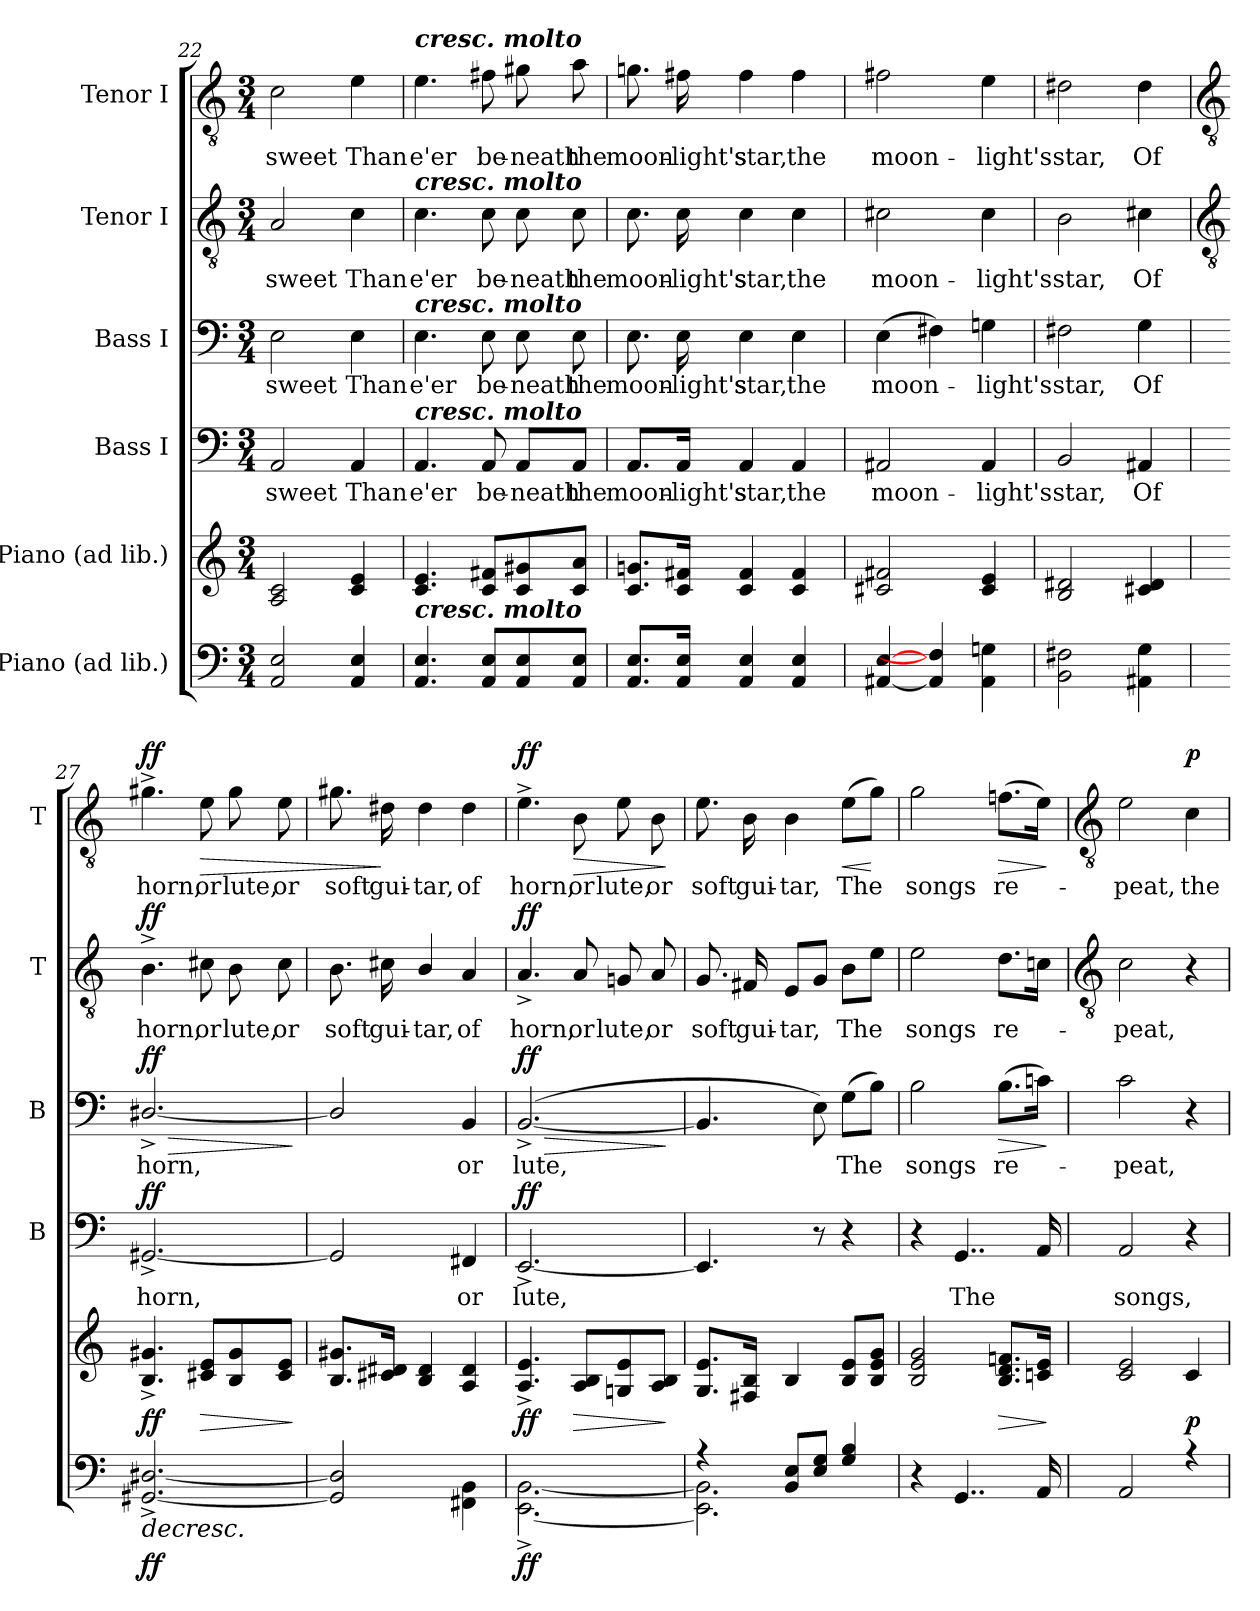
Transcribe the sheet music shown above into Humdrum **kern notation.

**kern	**dynam	**kern	**dynam	**kern	**text	**dynam	**kern	**text	**dynam	**kern	**text	**dynam	**kern	**text	**dynam
*part6	*part6	*part5	*part5	*part4	*part4	*part4	*part3	*part3	*part3	*part2	*part2	*part2	*part1	*part1	*part1
*staff6	*staff6	*staff5	*staff5	*staff4	*staff4	*staff4	*staff3	*staff3	*staff3	*staff2	*staff2	*staff2	*staff1	*staff1	*staff1
*I"Piano (ad lib.)	*	*I"Piano (ad lib.)	*	*I"Bass I	*	*	*I"Bass I	*	*	*I"Tenor I	*	*	*I"Tenor I	*	*
*	*	*	*	*I'B	*	*	*I'B	*	*	*I'T	*	*	*I'T	*	*
*clefF4	*	*clefG2	*	*clefF4	*	*	*clefF4	*	*	*clefGv2	*	*	*clefGv2	*	*
*k[]	*	*k[]	*	*k[]	*	*	*k[]	*	*	*k[]	*	*	*k[]	*	*
*C:	*	*C:	*	*C:	*	*	*C:	*	*	*C:	*	*	*C:	*	*
*M3/4	*	*M3/4	*	*M3/4	*	*	*M3/4	*	*	*M3/4	*	*	*M3/4	*	*
=22	=22	=22	=22	=22	=22	=22	=22	=22	=22	=22	=22	=22	=22	=22	=22
!	!	!	!	!	!LO:LY:b	!	!	!LO:LY:b	!	!	!LO:LY:b	!	!	!LO:LY:b	!
2AA 2E	.	2A 2c	.	2AA	sweet	.	2E	sweet	.	2A	sweet	.	2c	sweet	.
!	!	!	!	!	!LO:LY:b	!	!	!LO:LY:b	!	!	!LO:LY:b	!	!	!LO:LY:b	!
4AA 4E	.	4c 4e	.	4AA	Than	.	4E	Than	.	4c	Than	.	4e	Than	.
=23	=23	=23	=23	=23	=23	=23	=23	=23	=23	=23	=23	=23	=23	=23	=23
!	!	!	!	!	!	!	!	!	!	!	!	!	!LO:TX:a:Bi:t=cresc. molto	!	!
!	!	!	!	!	!	!	!	!	!	!LO:TX:a:Bi:t=cresc. molto	!	!	!	!	!
!	!	!	!	!	!	!	!LO:TX:a:Bi:t=cresc. molto	!	!	!	!	!	!	!	!
!	!	!	!	!LO:TX:a:Bi:t=cresc. molto	!	!	!	!	!	!	!	!	!	!	!
!LO:TX:a:Bi:t=cresc. molto	!	!	!	!	!	!	!	!	!	!	!	!	!	!	!
!	!	!	!	!	!LO:LY:b	!	!	!LO:LY:b	!	!	!LO:LY:b	!	!	!LO:LY:b	!
4.AA 4.E	.	4.c 4.e	.	4.AA	e'er	.	4.E	e'er	.	4.c	e'er	.	4.e	e'er	.
!	!	!	!	!	!LO:LY:b	!	!	!LO:LY:b	!	!	!LO:LY:b	!	!	!LO:LY:b	!
8AA 8EL	.	8c 8f#XL	.	8AA	be-	.	8E	be-	.	8c	be-	.	8f#X	be-	.
!	!	!	!	!	!LO:LY:b	!	!	!LO:LY:b	!	!	!LO:LY:b	!	!	!LO:LY:b	!
8AA 8E	.	8c 8g#X	.	8AA/L	-neath	.	8E	-neath	.	8c	-neath	.	8g#X	-neath	.
!	!	!	!	!	!LO:LY:b	!	!	!LO:LY:b	!	!	!LO:LY:b	!	!	!LO:LY:b	!
8AA 8EJ	.	8c 8aJ	.	8AA/J	the	.	8E	the	.	8c	the	.	8a	the	.
=24	=24	=24	=24	=24	=24	=24	=24	=24	=24	=24	=24	=24	=24	=24	=24
!	!	!	!	!	!LO:LY:b	!	!	!LO:LY:b	!	!	!LO:LY:b	!	!	!LO:LY:b	!
8.AA 8.EL	.	8.c 8.gnL	.	8.AA/L	moon-	.	8.E	moon-	.	8.c	moon-	.	8.gn	moon-	.
!	!	!	!	!	!LO:LY:b	!	!	!LO:LY:b	!	!	!LO:LY:b	!	!	!LO:LY:b	!
16AA 16EJ	.	16c 16f#XJ	.	16AA/Jk	-light's	.	16E	-light's	.	16c	-light's	.	16f#X	-light's	.
!	!	!	!	!	!LO:LY:b	!	!	!LO:LY:b	!	!	!LO:LY:b	!	!	!LO:LY:b	!
4AA 4E	.	4c 4f#	.	4AA	star,	.	4E	star,	.	4c	star,	.	4f#	star,	.
!	!	!	!	!	!LO:LY:b	!	!	!LO:LY:b	!	!	!LO:LY:b	!	!	!LO:LY:b	!
4AA 4E	.	4c 4f#	.	4AA	the	.	4E	the	.	4c	the	.	4f#	the	.
=25	=25	=25	=25	=25	=25	=25	=25	=25	=25	=25	=25	=25	=25	=25	=25
!	!	!	!	!	!LO:LY:b	!	!	!LO:LY:b	!	!	!LO:LY:b	!	!	!LO:LY:b	!
[4AA#X [4E	.	2c#X 2f#X	.	2AA#X	moon-	.	(>4E	moon-	.	2c#X	moon-	.	2f#X	moon-	.
4AA#] 4F#]	.	.	.	.	.	.	4F#X)	.	.	.	.	.	.	.	.
!	!	!	!	!	!LO:LY:b	!	!	!LO:LY:b	!	!	!LO:LY:b	!	!	!LO:LY:b	!
4AA# 4Gn	.	4c# 4e	.	4AA#	-light's	.	4Gn	light's	.	4c#	-light's	.	4e	-light's	.
=26	=26	=26	=26	=26	=26	=26	=26	=26	=26	=26	=26	=26	=26	=26	=26
!	!	!	!	!	!LO:LY:b	!	!	!LO:LY:b	!	!	!LO:LY:b	!	!	!LO:LY:b	!
2BB 2F#X	.	2B 2d#X	.	2BB	star,	.	2F#X	star,	.	2B	star,	.	2d#X	star,	.
!	!	!	!	!	!LO:LY:b	!	!	!LO:LY:b	!	!	!LO:LY:b	!	!	!LO:LY:b	!
4AA#X 4G	.	4c#X 4d#	.	4AA#X	Of	.	4G	Of	.	4c#X	Of	.	4d#	Of	.
!!LO:LB:g=z
=27	=27	=27	=27	=27	=27	=27	=27	=27	=27	=27	=27	=27	=27	=27	=27
*	*	*	*	*	*	*	*	*	*	*clefGv2	*	*	*clefGv2	*	*
!LO:N:vis=1	!LO:HP:b	!	!	!	!LO:LY:b	!	!	!LO:LY:b	!LO:HP:b	!	!LO:LY:b	!	!	!LO:LY:b	!
*^	*	*	*	*	*	*	*	*	*	*	*	*	*	*	*
!	!	!LO:DY:n=1:b	!	!LO:DY:b	!	!	!LO:DY:b	!	!	!LO:DY:n=1:b	!	!	!LO:DY:b	!	!	!LO:DY:b
2.ryy	[2.GG#X/^ [2.D#X/^	> ff	4.B^ 4.g#X^	ff	[2.GG#X^/	horn,	ff	[2.D#X^/	horn,	> ff	4.B^	horn,	ff	4.g#X^	horn,	ff
!	!	!	!	!LO:HP:b	!	!	!	!	!	!	!	!LO:LY:b	!	!	!LO:LY:b	!LO:HP:b
.	.	.	8c#X 8eL	>	.	.	.	.	.	.	8c#X	or	.	8e	or	>
!	!	!	!	!	!	!	!	!	!	!	!	!LO:LY:b	!	!	!LO:LY:b	!
.	.	.	8B 8g#	.	.	.	.	.	.	.	8B	lute,	.	8g#	lute,	.
!	!	!	!	!	!	!	!	!	!	!	!	!LO:LY:b	!	!	!LO:LY:b	!
.	.	.	8c# 8eJ	.	.	.	.	.	.	.	8c#	or	.	8e	or	.
*v	*v	*	*	*	*	*	*	*	*	*	*	*	*	*	*	*
.	.	.	]	.	.	.	.	.	]	.	.	.	.	.	.
=28	=28	=28	=28	=28	=28	=28	=28	=28	=28	=28	=28	=28	=28	=28	=28
!LO:N:vis=1	!	!	!	!	!	!	!	!	!	!	!LO:LY:b	!	!	!LO:LY:b	!
*^	*	*	*	*	*	*	*	*	*	*	*	*	*	*	*
2.ryy	2GG#/] 2D#/]	.	8.B 8.g#XL	.	2GG#/]	.	.	2D#/]	.	.	8.B	soft	.	8.g#X	soft	.
!	!	!	!	!	!	!	!	!	!	!	!	!LO:LY:b	!	!	!LO:LY:b	!
.	.	.	16c#X 16d#XJ	]	.	.	.	.	.	.	16c#X	gui-	.	16d#X	gui-	]
!	!	!	!	!	!	!	!	!	!	!	!	!LO:LY:b	!	!	!LO:LY:b	!
.	.	.	4B 4d#	.	.	.	.	.	.	.	4B/	-tar,	.	4d#	-tar,	.
!	!	!	!	!	!	!LO:LY:b	!	!	!LO:LY:b	!	!	!LO:LY:b	!	!	!LO:LY:b	!
.	4FF#X 4BB	.	4A 4d#	.	4FF#X	or	.	4BB	or	.	4A	of	.	4d#	of	.
=29	=29	=29	=29	=29	=29	=29	=29	=29	=29	=29	=29	=29	=29	=29	=29	=29
!LO:N:vis=1	!	!LO:DY:b	!	!LO:DY:b	!	!LO:LY:b	!LO:DY:b	!	!LO:LY:b	!LO:HP:b	!	!LO:LY:b	!	!	!LO:LY:b	!
!	!	!	!	!	!	!	!	!	!	!LO:DY:n=1:b	!	!	!LO:DY:b	!	!	!LO:DY:b
2.ryy	[2.EE^ [2.BB^	ff	4.A^ 4.e^	ff	[2.EE^	lute,	ff	(<[2.BB^	lute,	> ff	4.A^	horn,	ff	4.e^	horn,	ff
!	!	!	!	!LO:HP:b	!	!	!	!	!	!	!	!LO:LY:b	!	!	!LO:LY:b	!LO:HP:b
.	.	.	8A 8BL	>	.	.	.	.	.	.	8A	or	.	8B	or	>
!	!	!	!	!	!	!	!	!	!	!	!	!LO:LY:b	!	!	!LO:LY:b	!
.	.	.	8Gn 8e	.	.	.	.	.	.	.	8Gn	lute,	.	8e	lute,	.
!	!	!	!	!	!	!	!	!	!	!	!	!LO:LY:b	!	!	!LO:LY:b	!
.	.	.	8A 8BJ	.	.	.	.	.	.	.	8A	or	.	8B	or	.
*v	*v	*	*	*	*	*	*	*	*	*	*	*	*	*	*	*
.	.	.	]	.	.	.	.	.	]	.	.	.	.	.	]
=30	=30	=30	=30	=30	=30	=30	=30	=30	=30	=30	=30	=30	=30	=30	=30
*^	*	*	*	*	*	*	*	*	*	*	*	*	*	*	*
!	!	!	!	!	!	!	!	!	!	!	!	!LO:LY:b	!	!	!LO:LY:b	!
4r	2.EE\] 2.BB\]	.	8.G 8.eL	.	4.EE]	.	.	4.BB]	.	.	8.G	soft	.	8.e	soft	.
!	!	!	!	!	!	!	!	!	!	!	!	!LO:LY:b	!	!	!LO:LY:b	!
.	.	.	16F#X 16BJ	.	.	.	.	.	.	.	16F#X	gui-	.	16B	gui-	.
!	!	!	!	!	!	!	!	!	!	!	!	!LO:LY:b	!	!	!LO:LY:b	!
8BB/ 8E/L	.	.	4B	.	.	.	.	.	.	.	8EL	-tar,	.	4B	-tar,	.
8E/ 8G/J	.	.	.	.	8r	.	.	8E)	.	.	8GJ	.	.	.	.	.
!	!	!	!	!	!	!	!	!	!LO:LY:b	!	!	!LO:LY:b	!	!	!LO:LY:b	!LO:HP:b
4G/ 4B/	.	.	8B 8eL	.	4r	.	.	(>8GL	The	.	8BL	The	.	(>8eL	The	<
.	.	.	8B 8e 8gJ	.	.	.	.	8BJ)	.	.	8eJ	.	.	8gJ)	.	[
=31	=31	=31	=31	=31	=31	=31	=31	=31	=31	=31	=31	=31	=31	=31	=31	=31
!	!	!	!	!	!	!	!	!	!LO:LY:b	!	!	!LO:LY:b	!	!	!LO:LY:b	!
4r	2.ryy	.	2B 2e 2g	.	4r	.	.	2B	songs	.	2e	songs	.	2g	songs	.
!	!	!	!	!	!	!LO:LY:b	!	!	!	!	!	!	!	!	!	!
4..GG/	.	.	.	.	4..GG	The	.	.	.	.	.	.	.	.	.	.
!	!	!	!	!LO:HP:b	!	!	!	!	!LO:LY:b	!LO:HP:b	!	!LO:LY:b	!	!	!LO:LY:b	!LO:HP:b
.	.	.	8.B 8.d 8.fnL	>	.	.	.	(>8.BL	re-	>	8.dL	re-	.	(>8.fnL	re-	>
16AA/	.	.	16cn 16eJ	.	16AA	.	.	16cnJ)	.	.	16cnJ	.	.	16eJ)	.	.
*v	*v	*	*	*	*	*	*	*	*	*	*	*	*	*	*	*
.	.	.	]	.	.	.	.	.	]	.	.	.	.	.	]
!!LO:LB:g=z
=32	=32	=32	=32	=32	=32	=32	=32	=32	=32	=32	=32	=32	=32	=32	=32
*	*	*	*	*	*	*	*	*	*	*clefGv2	*	*	*clefGv2	*	*
*^	*	*^	*	*	*	*	*	*	*	*	*	*	*	*	*
!	!LO:N:vis=1	!	!	!LO:N:vis=1	!	!	!LO:LY:b	!	!	!LO:LY:b	!	!	!LO:LY:b	!	!	!LO:LY:b	!
2AA	2.ryy	.	2c 2e	2.ryy	.	2AA	songs,	.	2c	peat,	.	2c	peat,	.	2e	peat,	.
!	!	!	!	!	!LO:DY:b	!	!	!	!	!	!	!	!	!	!	!LO:LY:b	!LO:DY:b
4r	.	.	4c	.	p	4r	.	.	4r	.	.	4r	.	.	4c	the	p
*v	*v	*	*	*	*	*	*	*	*	*	*	*	*	*	*	*	*
*	*	*v	*v	*	*	*	*	*	*	*	*	*	*	*	*	*
=	=	=	=	=	=	=	=	=	=	=	=	=	=	=	=
*-	*-	*-	*-	*-	*-	*-	*-	*-	*-	*-	*-	*-	*-	*-	*-
